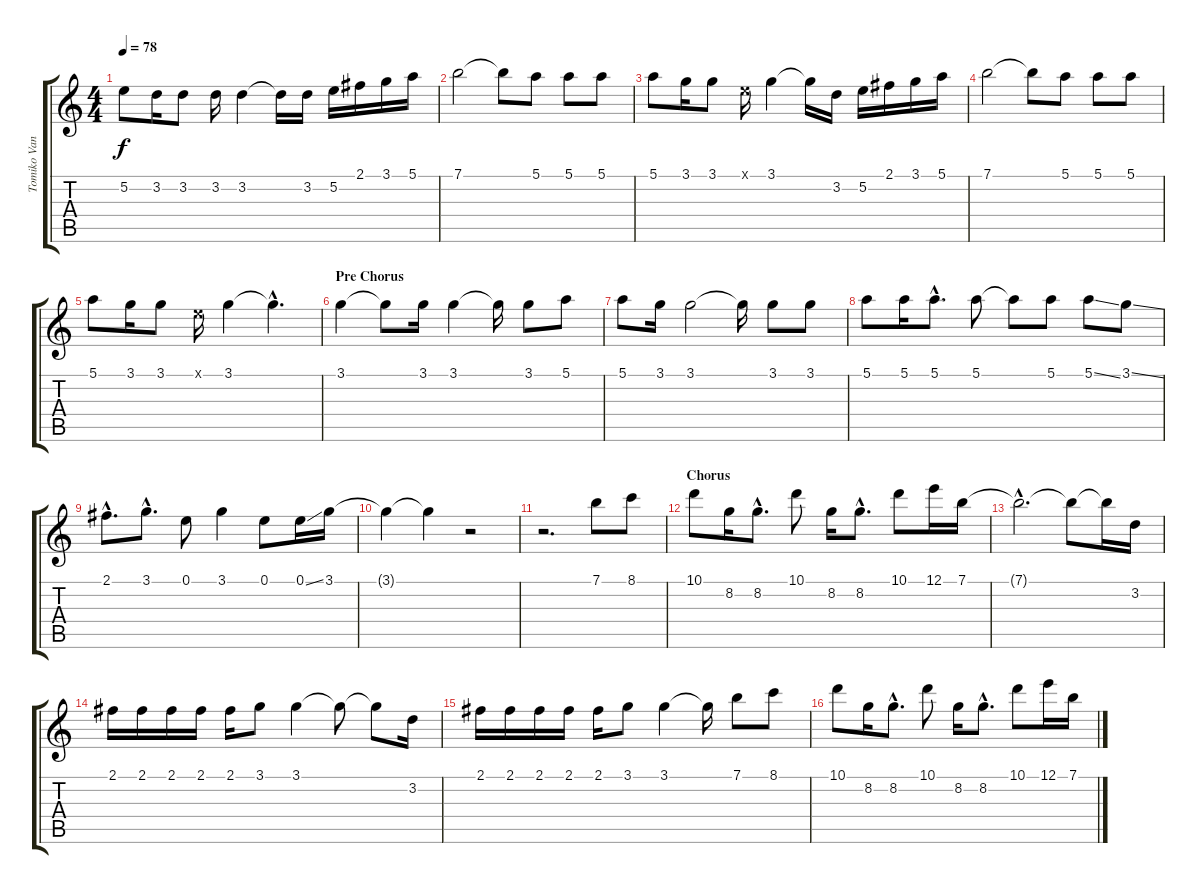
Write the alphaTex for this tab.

\track ("Tomiko Van" "Tomiko Van") {instrument acousticguitarnylon}
\staff {score tabs}
\tuning (E4 B3 G3 D3 A2 E2) {hide}
\ts (4 4)
\tempo 78
\clef g2
\ks c
5.2.8{dy f} 3.2.16 3.2.8 3.2.16 3.2.4 3.2{t}.16 3.2.16 5.2.16 2.1.16 3.1.16 5.1.16 |
7.1.2 7.1{t}.8 5.1.8 5.1.8 5.1.8 |
5.1.8 3.1.16 3.1.8 0.1{x}.16 3.1.4 3.1{t}.16 3.2.16 5.2.16 2.1.16 3.1.16 5.1.16 |
7.1.2 7.1{t}.8 5.1.8 5.1.8 5.1.8 |
5.1.8 3.1.16 3.1.8 0.1{x}.16 3.1.4 3.1{hac t}.4{d} |
\section ("" "Pre Chorus")
3.1.4 3.1{t}.8 3.1.16 3.1.4 3.1{t}.16 3.1.8 5.1.8 |
5.1.8 3.1.16 3.1.2 3.1{t}.16 3.1.8 3.1.8 |
5.1.8 5.1.16 5.1{hac}.8{d} 5.1.8 5.1{t}.8 5.1.8 5.1{ss}.8 3.1{ss}.8 |
2.1{hac}.8{d} 3.1{hac}.8{d} 0.1.8 3.1.4 0.1.8 0.1{ss}.16 3.1.16 |
3.1{t}.4 3.1{t}.4 r.2 |
r.2{d} 7.1.8 8.1.8 |
\section ("" "Chorus")
10.1.8 8.2.16 8.2{hac}.8{d} 10.1.8 8.2.16 8.2{hac}.8{d} 10.1.8 12.1.16 7.1.16 |
7.1{hac t}.2{d} 7.1{t}.8 7.1{t}.16 3.2.16 |
2.1.16 2.1.16 2.1.16 2.1.16 2.1.16 3.1.8 3.1.4 3.1{t}.8 3.1{t}.8 3.2.16 |
2.1.16 2.1.16 2.1.16 2.1.16 2.1.16 3.1.8 3.1.4 3.1{t}.16 7.1.8 8.1.8 |
10.1.8 8.2.16 8.2{hac}.8{d} 10.1.8 8.2.16 8.2{hac}.8{d} 10.1.8 12.1.16 7.1.16
